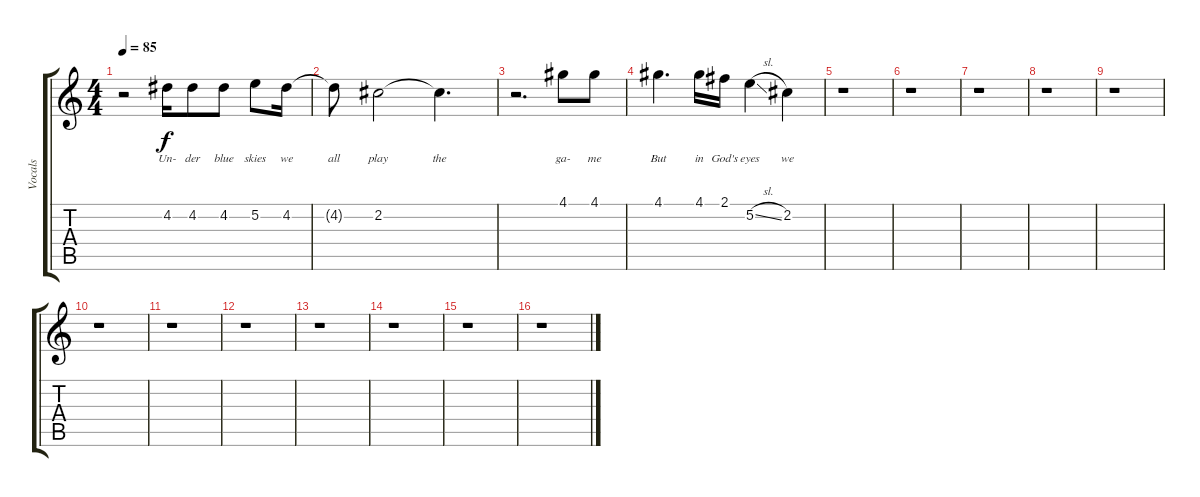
\track ("Vocals" "Vocals") {instrument acousticguitarsteel}
\staff {score tabs}
\tuning (E4 B3 G3 D3 A2 E2) {hide}
\ts (4 4)
\tempo 85
\clef g2
\ks c
r.2{dy f} 4.2.16{lyrics (0 "Un-") lyrics (1 "") lyrics (2 "") lyrics (3 "") lyrics (4 "")} 4.2.8{lyrics (0 "der") lyrics (1 "") lyrics (2 "") lyrics (3 "") lyrics (4 "")} 4.2.8{lyrics (0 "blue") lyrics (1 "") lyrics (2 "") lyrics (3 "") lyrics (4 "")} 5.2.8{lyrics (0 "skies") lyrics (1 "") lyrics (2 "") lyrics (3 "") lyrics (4 "")} 4.2.16{lyrics (0 "we") lyrics (1 "") lyrics (2 "") lyrics (3 "") lyrics (4 "")} |
4.2{t}.8{lyrics (0 "all") lyrics (1 "") lyrics (2 "") lyrics (3 "") lyrics (4 "")} 2.2.2{lyrics (0 "play") lyrics (1 "") lyrics (2 "") lyrics (3 "") lyrics (4 "")} 2.2{t}.4{d lyrics (0 "the") lyrics (1 "") lyrics (2 "") lyrics (3 "") lyrics (4 "")} |
r.2{d} 4.1.8{lyrics (0 "ga-") lyrics (1 "") lyrics (2 "") lyrics (3 "") lyrics (4 "")} 4.1.8{lyrics (0 "me") lyrics (1 "") lyrics (2 "") lyrics (3 "") lyrics (4 "")} |
4.1.4{d lyrics (0 "But") lyrics (1 "") lyrics (2 "") lyrics (3 "") lyrics (4 "")} 4.1.16{lyrics (0 "in") lyrics (1 "") lyrics (2 "") lyrics (3 "") lyrics (4 "")} 2.1.16{lyrics (0 "God's") lyrics (1 "") lyrics (2 "") lyrics (3 "") lyrics (4 "")} 5.2{sl}.4{lyrics (0 "eyes") lyrics (1 "") lyrics (2 "") lyrics (3 "") lyrics (4 "")} 2.2.4{lyrics (0 "we") lyrics (1 "") lyrics (2 "") lyrics (3 "") lyrics (4 "")} |
r.1 |
r.1 |
r.1 |
r.1 |
r.1 |
r.1 |
r.1 |
r.1 |
r.1 |
r.1 |
r.1 |
r.1
